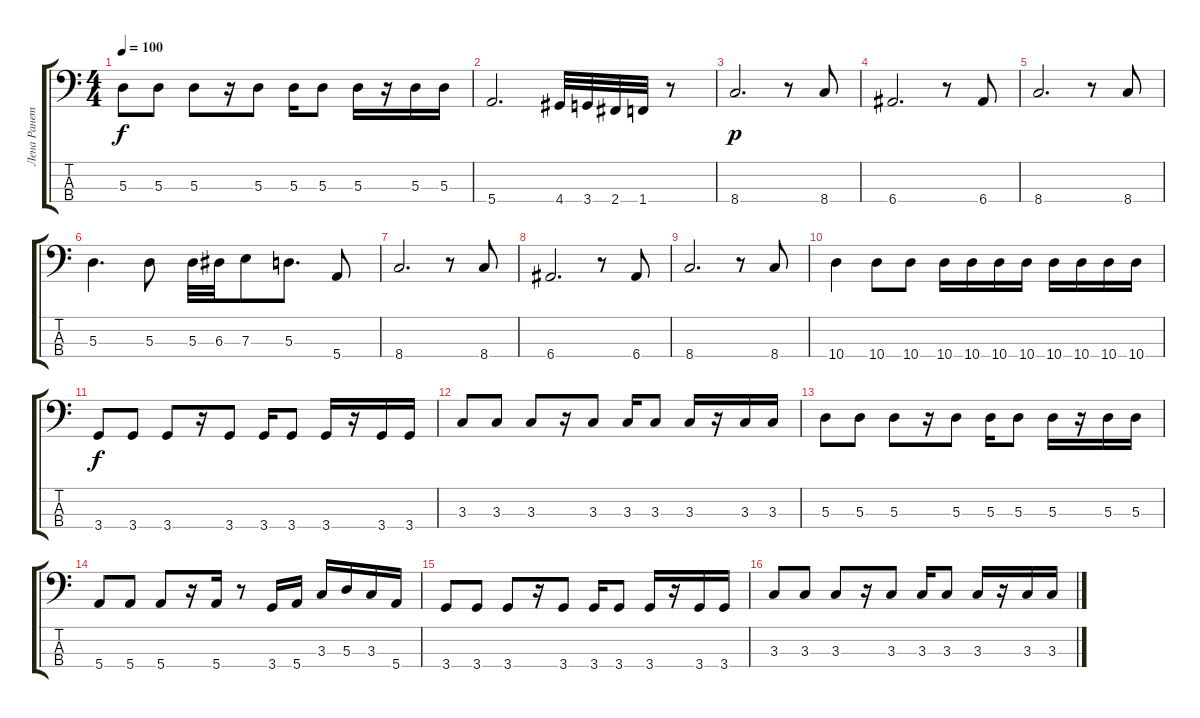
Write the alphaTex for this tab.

\track ("Лена Ранетка" "Лена Ранет") {instrument electricbassfinger}
\staff {score tabs}
\tuning (G2 D2 A1 E1) {hide}
\ts (4 4)
\tempo 100
\clef f4
\ks c
5.3.8{dy f} 5.3.8 5.3.8 r.16 5.3.8 5.3.16 5.3.8 5.3.16 r.16 5.3.16 5.3.16 |
5.4.2{d} 4.4.32 3.4.32 2.4.32 1.4.32 r.8 |
8.4.2{d dy p} r.8 8.4.8 |
6.4.2{d} r.8 6.4.8 |
8.4.2{d} r.8 8.4.8 |
5.3.4{d} 5.3.8 5.3.32 6.3.32 7.3.8 5.3.8{d} 5.4.8 |
8.4.2{d} r.8 8.4.8 |
6.4.2{d} r.8 6.4.8 |
8.4.2{d} r.8 8.4.8 |
10.4.4 10.4.8 10.4.8 10.4.16 10.4.16 10.4.16 10.4.16 10.4.16 10.4.16 10.4.16 10.4.16 |
3.4.8{dy f} 3.4.8 3.4.8 r.16 3.4.8 3.4.16 3.4.8 3.4.16 r.16 3.4.16 3.4.16 |
3.3.8 3.3.8 3.3.8 r.16 3.3.8 3.3.16 3.3.8 3.3.16 r.16 3.3.16 3.3.16 |
5.3.8 5.3.8 5.3.8 r.16 5.3.8 5.3.16 5.3.8 5.3.16 r.16 5.3.16 5.3.16 |
5.4.8 5.4.8 5.4.8 r.16 5.4.16 r.8 3.4.16 5.4.16 3.3.16 5.3.16 3.3.16 5.4.16 |
3.4.8 3.4.8 3.4.8 r.16 3.4.8 3.4.16 3.4.8 3.4.16 r.16 3.4.16 3.4.16 |
3.3.8 3.3.8 3.3.8 r.16 3.3.8 3.3.16 3.3.8 3.3.16 r.16 3.3.16 3.3.16
